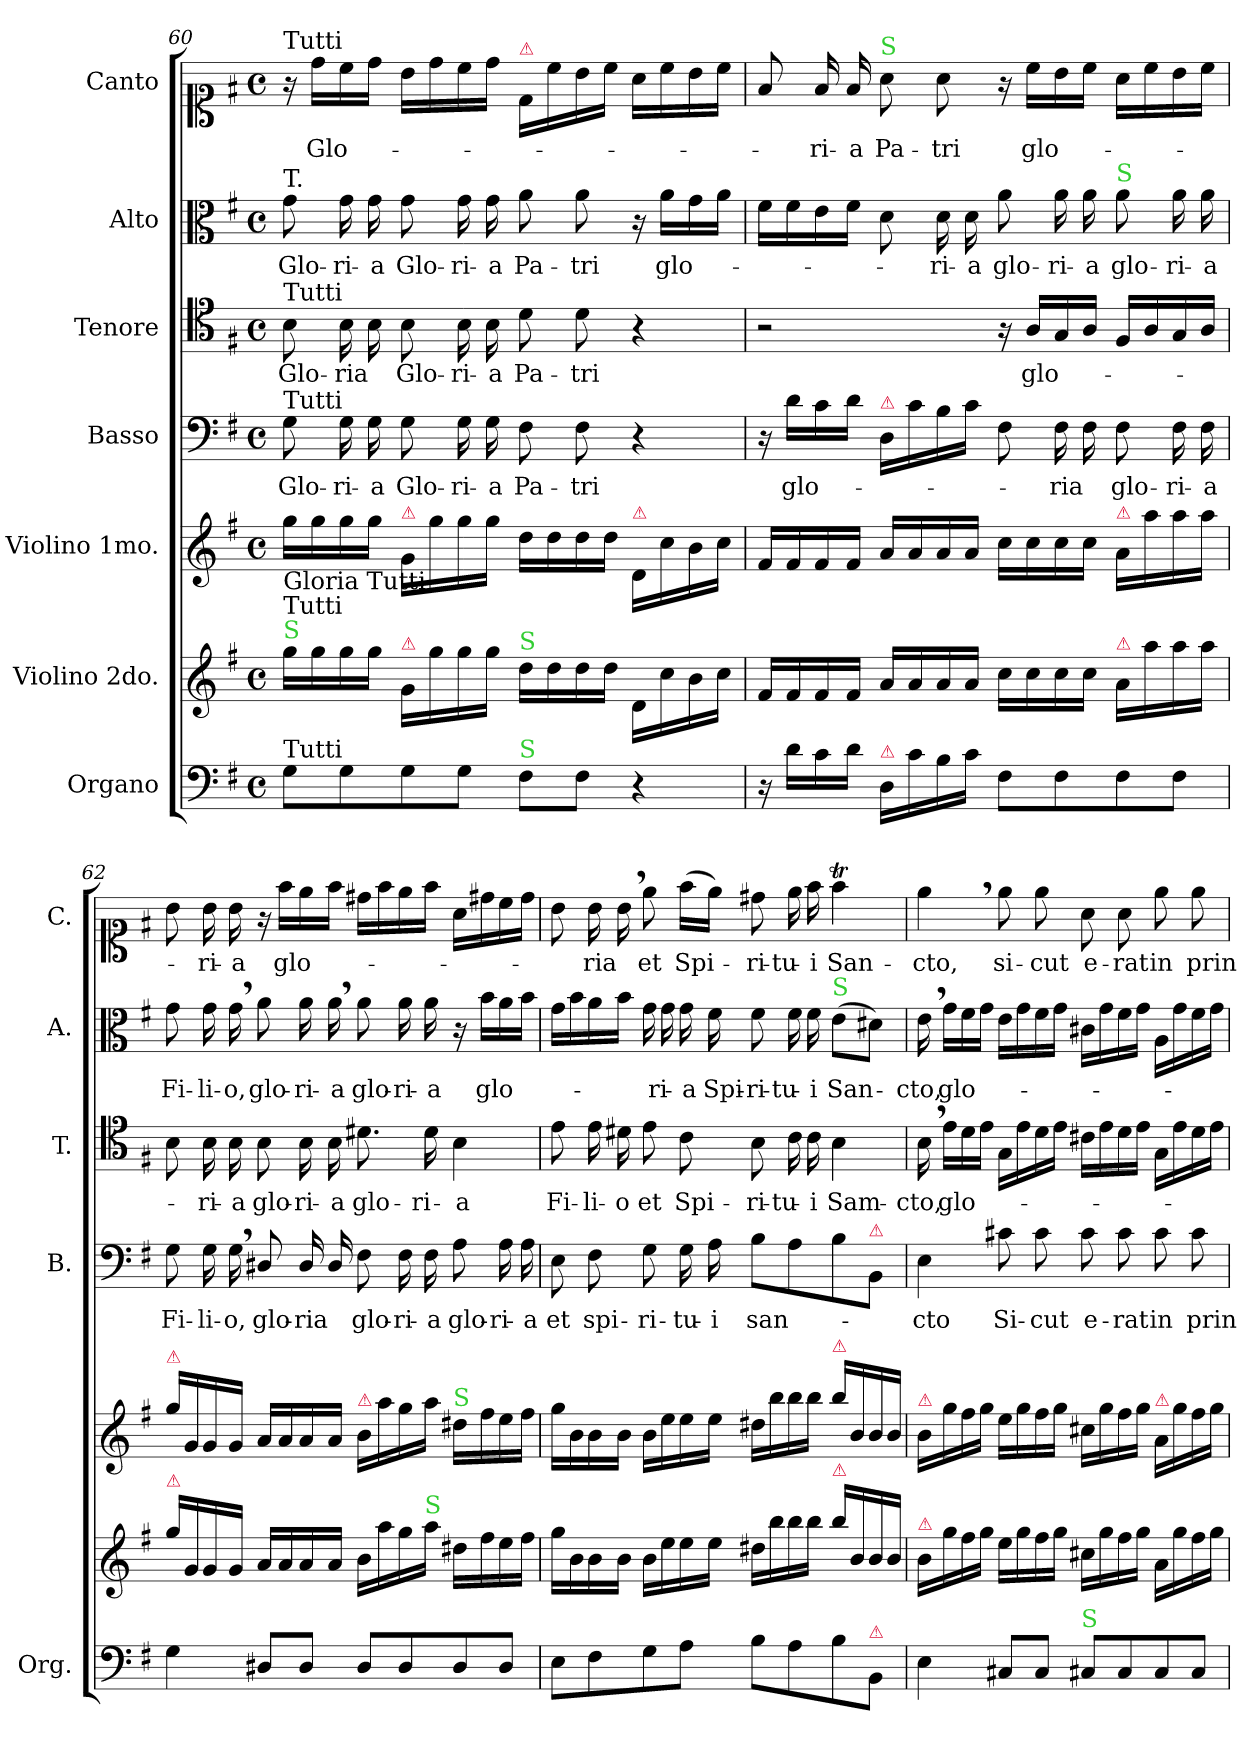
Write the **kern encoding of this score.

**kern	**kern	**kern	**kern	**text	**kern	**text	**kern	**text	**kern	**text
*part7	*part6	*part5	*part4	*part4	*part3	*part3	*part2	*part2	*part1	*part1
*staff7	*staff6	*staff5	*staff4	*staff4	*staff3	*staff3	*staff2	*staff2	*staff1	*staff1
*I"Organo	*I"Violino 2do.	*I"Violino 1mo.	*I"Basso	*	*I"Tenore	*	*I"Alto	*	*I"Canto	*
*I'Org.	*	*	*I'B.	*	*I'T.	*	*I'A.	*	*I'C.	*
*clefF4	*clefG2	*clefG2	*clefF4	*	*clefC4	*	*clefC3	*	*clefC1	*
*k[f#]	*k[f#]	*k[f#]	*k[f#]	*	*k[f#]	*	*k[f#]	*	*k[f#]	*
*M4/4	*M4/4	*M4/4	*M4/4	*	*M4/4	*	*M4/4	*	*M4/4	*
*met(c)	*met(c)	*met(c)	*met(c)	*	*met(c)	*	*met(c)	*	*met(c)	*
=60	=60	=60	=60	=60	=60	=60	=60	=60	=60	=60
!	!	!	!	!	!	!	!	!	!LO:TX:a:t=Tutti	!
!	!	!	!	!	!	!	!LO:TX:a:t=T.	!	!	!
!	!	!	!	!	!LO:TX:a:t=Tutti	!	!	!	!	!
!	!	!	!LO:TX:a:t=Tutti	!	!	!	!	!	!	!
!	!	!LO:TX:b:t=Gloria Tutti	!	!	!	!	!	!	!	!
!	!LO:TX:a:color=limegreen:t=S	!	!	!	!	!	!	!	!	!
!	!LO:TX:a:t=Tutti	!	!	!	!	!	!	!	!	!
!LO:TX:a:t=Tutti	!	!	!	!	!	!	!	!	!	!
8G\L	16gg\LL	16gg\LL	8G\	Glo-	8B\	Glo-	8g\	Glo-	16r	.
.	16gg\	16gg\	.	.	.	.	.	.	16dd\LL	Glo-
8G\	16gg\	16gg\	16G\	-ri-	16B\	-ria	16g\	-ri-	16cc\	.
.	16gg\JJ	16gg\JJ	16G\	-a	16B\	.	16g\	-a	16dd\JJ	.
!	!	!LO:TX:a:color=crimson:t=⚠	!	!	!	!	!	!	!	!
!	!LO:TX:a:color=crimson:t=⚠	!	!	!	!	!	!	!	!	!
!	!	!	!	!LO:LY:i	!	!LO:LY:i	!	!LO:LY:i	!	!
8G\	16g/LL	16g/LL	8G\	Glo-	8B\	Glo-	8g\	Glo-	16b\LL	.
.	16gg\	16gg\	.	.	.	.	.	.	16dd\	.
!	!	!	!	!LO:LY:i	!	!LO:LY:i	!	!LO:LY:i	!	!
8G\J	16gg\	16gg\	16G\	-ri-	16B\	-ri-	16g\	-ri-	16cc\	.
!	!	!	!	!LO:LY:i	!	!LO:LY:i	!	!LO:LY:i	!	!
.	16gg\JJ	16gg\JJ	16G\	-a	16B\	-a	16g\	-a	16dd\JJ	.
!	!	!	!	!	!	!	!	!	!LO:TX:a:color=crimson:t=⚠	!
!	!LO:TX:a:color=limegreen:t=S	!	!	!	!	!	!	!	!	!
!LO:TX:a:color=limegreen:t=S	!	!	!	!	!	!	!	!	!	!
8F#\L	16dd\LL	16dd\LL	8F#\	Pa-	8d\	Pa-	8a\	Pa-	16d/LL	.
.	16dd\	16dd\	.	.	.	.	.	.	16cc\	.
8F#\J	16dd\	16dd\	8F#\	-tri	8d\	-tri	8a\	-tri	16b\	.
.	16dd\JJ	16dd\JJ	.	.	.	.	.	.	16cc\JJ	.
!	!	!LO:TX:a:color=crimson:t=⚠	!	!	!	!	!	!	!	!
4r	16d/LL	16d/LL	4r	.	4r	.	16r	.	16a\LL	.
.	16cc\	16cc\	.	.	.	.	16a\LL	glo-	16cc\	.
.	16b\	16b\	.	.	.	.	16g\	.	16b\	.
.	16cc\JJ	16cc\JJ	.	.	.	.	16a\JJ	.	16cc\JJ	.
=61	=61	=61	=61	=61	=61	=61	=61	=61	=61	=61
16r	16f#/LL	16f#/LL	16r	.	2r	.	16f#\LL	.	8f#/	.
16d\LL	16f#/	16f#/	16d\LL	glo-	.	.	16f#\	.	.	.
16c\	16f#/	16f#/	16c\	.	.	.	16e\	.	16f#/	-ri-
16d\JJ	16f#/JJ	16f#/JJ	16d\JJ	.	.	.	16f#\JJ	.	16f#/	-a
!	!	!	!	!	!	!	!	!	!LO:TX:a:color=limegreen:t=S	!
!	!	!	!LO:TX:a:color=crimson:t=⚠	!	!	!	!	!	!	!
!LO:TX:a:color=crimson:t=⚠	!	!	!	!	!	!	!	!	!	!
16D/LL	16a/LL	16a/LL	16D/LL	.	.	.	8d\	.	8a\	Pa-
16c\	16a/	16a/	16c\	.	.	.	.	.	.	.
16B\	16a/	16a/	16B\	.	.	.	16d\	-ri-	8a\	-tri
16c\JJ	16a/JJ	16a/JJ	16c\JJ	.	.	.	16d\	-a	.	.
8F#\L	16cc\LL	16cc\LL	8F#\	.	16r	.	8a\	glo-	16r	.
.	16cc\	16cc\	.	.	16A/LL	glo-	.	.	16cc\LL	glo-
8F#\	16cc\	16cc\	16F#\	-ria	16G/	.	16a\	-ri-	16b\	.
.	16cc\JJ	16cc\JJ	16F#\	.	16A/JJ	.	16a\	-a	16cc\JJ	.
!	!	!	!	!	!	!	!LO:TX:a:color=limegreen:t=S	!	!	!
!	!	!LO:TX:a:color=crimson:t=⚠	!	!	!	!	!	!	!	!
!	!LO:TX:a:color=crimson:t=⚠	!	!	!	!	!	!	!	!	!
8F#\	16a/LL	16a/LL	8F#\	glo-	16F#/LL	.	8a\	glo-	16a\LL	.
.	16aa\	16aa\	.	.	16A/	.	.	.	16cc\	.
8F#\J	16aa\	16aa\	16F#\	-ri-	16G/	.	16a\	-ri-	16b\	.
.	16aa\JJ	16aa\JJ	16F#\	-a	16A/JJ	.	16a\	-a	16cc\JJ	.
=62	=62	=62	=62	=62	=62	=62	=62	=62	=62	=62
!	!	!LO:TX:a:color=crimson:t=⚠	!	!	!	!	!	!	!	!
!	!LO:TX:a:color=crimson:t=⚠	!	!	!	!	!	!	!	!	!
4G\	16gg\LL	16gg\LL	8G\	Fi-	8B\	.	8g\	Fi-	8b\	.
.	16g/	16g/	.	.	.	.	.	.	.	.
.	16g/	16g/	16G\	-li-	16B\	-ri-	16g\	-li-	16b\	-ri-
.	16g/JJ	16g/JJ	16G,<\	-o,	16B\	-a	16g,<\	-o,	16b\	-a
8D#X/L	16a/LL	16a/LL	8D#X/	glo-	8B\	glo-	8a\	glo-	16r	.
.	16a/	16a/	.	.	.	.	.	.	16ff#\LL	glo-
8D#/J	16a/	16a/	16D#/	-ria	16B\	-ri-	16a\	-ri-	16ee\	.
.	16a/JJ	16a/JJ	16D#/	.	16B\	-a	16a,<\	-a	16ff#\JJ	.
!	!	!LO:TX:a:color=crimson:t=⚠	!	!	!	!	!	!	!	!
!	!	!	!	!LO:LY:i	!	!LO:LY:i	!	!LO:LY:i	!	!
8D#/L	16b\LL	16b/LL	8F#\	glo-	8.d#X\	glo-	8a\	glo-	16dd#X\LL	.
.	16aa\	16aa\	.	.	.	.	.	.	16ff#\	.
!	!	!	!	!LO:LY:i	!	!	!	!LO:LY:i	!	!
8D#/	16gg\	16gg\	16F#\	-ri-	.	.	16a\	-ri-	16ee\	.
!	!LO:TX:a:color=limegreen:t=S	!	!	!	!	!	!	!	!	!
!	!	!	!	!LO:LY:i	!	!LO:LY:i	!	!LO:LY:i	!	!
.	16aa\JJ	16aa\JJ	16F#\	-a	16d#\	-ri-	16a\	-a	16ff#\JJ	.
!	!	!LO:TX:a:color=limegreen:t=S	!	!	!	!	!	!	!	!
!	!	!	!	!LO:LY:i	!	!LO:LY:i	!	!	!	!
8D#/	16dd#X\LL	16dd#X\LL	8A\	glo-	4B\	-a	16r	.	16a\LL	.
.	16ff#\	16ff#\	.	.	.	.	16b\LL	glo-	16dd#X\	.
!	!	!	!	!LO:LY:i	!	!	!	!	!	!
8D#/J	16ee\	16ee\	16A\	-ri-	.	.	16a\	.	16cc\	.
!	!	!	!	!LO:LY:i	!	!	!	!	!	!
.	16ff#\JJ	16ff#\JJ	16A\	-a	.	.	16b\JJ	.	16dd#\JJ	.
=63	=63	=63	=63	=63	=63	=63	=63	=63	=63	=63
8E\L	16gg\LL	16gg\LL	8E\	et	8e\	Fi-	16g\LL	.	8b\	.
.	16b\	16b\	.	.	.	.	16b\	.	.	.
8F#\	16b\	16b\	8F#\	spi-	16e\	-li-	16a\	.	16b\	-ria
.	16b\JJ	16b\JJ	.	.	16d#X\	-o	16b\JJ	.	16b,<\	.
8G\	16b\LL	16b\LL	8G\	-ri-	8e\	et	16g\	.	8ee\	et
.	16ee\	16ee\	.	.	.	.	16g\	-ri-	.	.
8A\J	16ee\	16ee\	16G\	-tu-	8c\	Spi-	16g\	-a	(16ff#\LL	Spi-
.	16ee\JJ	16ee\JJ	16A\	-i	.	.	16f#\	Spi-	16ee\JJ)	.
8B\L	16dd#X\LL	16dd#X\LL	8B\L	san-	8B\	-ri-	8f#\	-ri-	8dd#X\	-ri-
.	16bb\	16bb\	.	.	.	.	.	.	.	.
8A\	16bb\	16bb\	8A\	.	16c\	-tu-	16f#\	-tu-	16ee\	-tu-
.	16bb\JJ	16bb\JJ	.	.	16c\	-i	16f#\	-i	16ff#\	-i
!	!	!	!	!	!	!	!LO:TX:a:color=limegreen:t=S	!	!	!
!	!	!LO:TX:a:color=crimson:t=⚠	!	!	!	!	!	!	!	!
!	!LO:TX:a:color=crimson:t=⚠	!	!	!	!	!	!	!	!	!
8B\	16bb\LL	16bb\LL	8B\	.	4B\	Sam-	(8e\L	San-	4ff#t\	San-
.	16b/	16b/	.	.	.	.	.	.	.	.
!	!	!	!LO:TX:a:color=crimson:t=⚠	!	!	!	!	!	!	!
!LO:TX:a:color=crimson:t=⚠	!	!	!	!	!	!	!	!	!	!
8BB/J	16b/	16b/	8BB/J	.	.	.	8d#X\J)	.	.	.
.	16b/JJ	16b/JJ	.	.	.	.	.	.	.	.
=64	=64	=64	=64	=64	=64	=64	=64	=64	=64	=64
!	!	!LO:TX:a:color=crimson:t=⚠	!	!	!	!	!	!	!	!
!	!LO:TX:a:color=crimson:t=⚠	!	!	!	!	!	!	!	!	!
4E\	16b/LL	16b/LL	4E\	-cto	16B,<\	-cto,	16e,<\	-cto,	4ee,<\	-cto,
.	16gg\	16gg\	.	.	16e\LL	glo-	16g\LL	glo-	.	.
.	16ff#\	16ff#\	.	.	16d\	.	16f#\	.	.	.
.	16gg\JJ	16gg\JJ	.	.	16e\JJ	.	16g\JJ	.	.	.
8C#X/L	16ee\LL	16ee\LL	8c#X\	Si-	16G\LL	.	16e\LL	.	8ee\	si-
.	16gg\	16gg\	.	.	16e\	.	16g\	.	.	.
8C#/J	16ff#\	16ff#\	8c#\	-cut	16d\	.	16f#\	.	8ee\	-cut
.	16gg\JJ	16gg\JJ	.	.	16e\JJ	.	16g\JJ	.	.	.
!LO:TX:a:color=limegreen:t=S	!	!	!	!	!	!	!	!	!	!
8C#X/L	16cc#X\LL	16cc#X\LL	8c#\	e-	16c#X\LL	.	16c#X\LL	.	8a\	e-
.	16gg\	16gg\	.	.	16e\	.	16g\	.	.	.
8C#/	16ff#\	16ff#\	8c#\	-rat	16d\	.	16f#\	.	8a\	-rat
.	16gg\JJ	16gg\JJ	.	.	16e\JJ	.	16g\JJ	.	.	.
!	!	!LO:TX:a:color=crimson:t=⚠	!	!	!	!	!	!	!	!
8C#/	16a/LL	16a\LL	8c#\	in	16G\LL	.	16A\LL	.	8ee\	in
.	16gg\	16gg\	.	.	16e\	.	16g\	.	.	.
8C#/J	16ff#\	16ff#\	8c#\	prin-	16d\	.	16f#\	.	8ee\	prin-
.	16gg\JJ	16gg\JJ	.	.	16e\JJ	.	16g\JJ	.	.	.
=	=	=	=	=	=	=	=	=	=	=
*-	*-	*-	*-	*-	*-	*-	*-	*-	*-	*-
